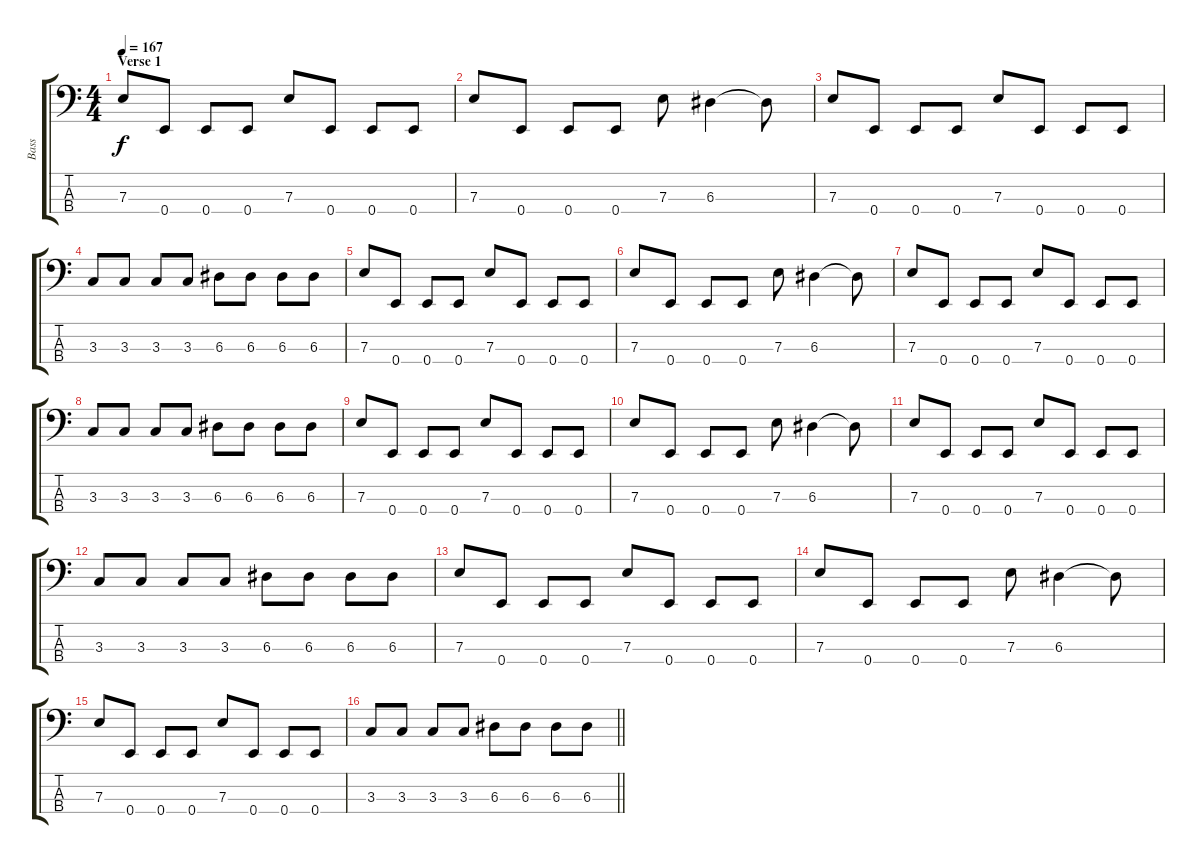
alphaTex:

\track ("Bass" "Bass") {instrument electricbassfinger}
\staff {score tabs}
\tuning (G2 D2 A1 E1) {hide}
\ts (4 4)
\section ("" "Verse 1")
\tempo 167
\clef f4
\ks c
7.3.8{dy f} 0.4.8 0.4.8 0.4.8 7.3.8 0.4.8 0.4.8 0.4.8 |
7.3.8 0.4.8 0.4.8 0.4.8 7.3.8 6.3.4 6.3{t}.8 |
7.3.8 0.4.8 0.4.8 0.4.8 7.3.8 0.4.8 0.4.8 0.4.8 |
3.3.8 3.3.8 3.3.8 3.3.8 6.3.8 6.3.8 6.3.8 6.3.8 |
7.3.8 0.4.8 0.4.8 0.4.8 7.3.8 0.4.8 0.4.8 0.4.8 |
7.3.8 0.4.8 0.4.8 0.4.8 7.3.8 6.3.4 6.3{t}.8 |
7.3.8 0.4.8 0.4.8 0.4.8 7.3.8 0.4.8 0.4.8 0.4.8 |
3.3.8 3.3.8 3.3.8 3.3.8 6.3.8 6.3.8 6.3.8 6.3.8 |
7.3.8 0.4.8 0.4.8 0.4.8 7.3.8 0.4.8 0.4.8 0.4.8 |
7.3.8 0.4.8 0.4.8 0.4.8 7.3.8 6.3.4 6.3{t}.8 |
7.3.8 0.4.8 0.4.8 0.4.8 7.3.8 0.4.8 0.4.8 0.4.8 |
3.3.8 3.3.8 3.3.8 3.3.8 6.3.8 6.3.8 6.3.8 6.3.8 |
7.3.8 0.4.8 0.4.8 0.4.8 7.3.8 0.4.8 0.4.8 0.4.8 |
7.3.8 0.4.8 0.4.8 0.4.8 7.3.8 6.3.4 6.3{t}.8 |
7.3.8 0.4.8 0.4.8 0.4.8 7.3.8 0.4.8 0.4.8 0.4.8 |
\barLineRight lightlight
3.3.8 3.3.8 3.3.8 3.3.8 6.3.8 6.3.8 6.3.8 6.3.8
